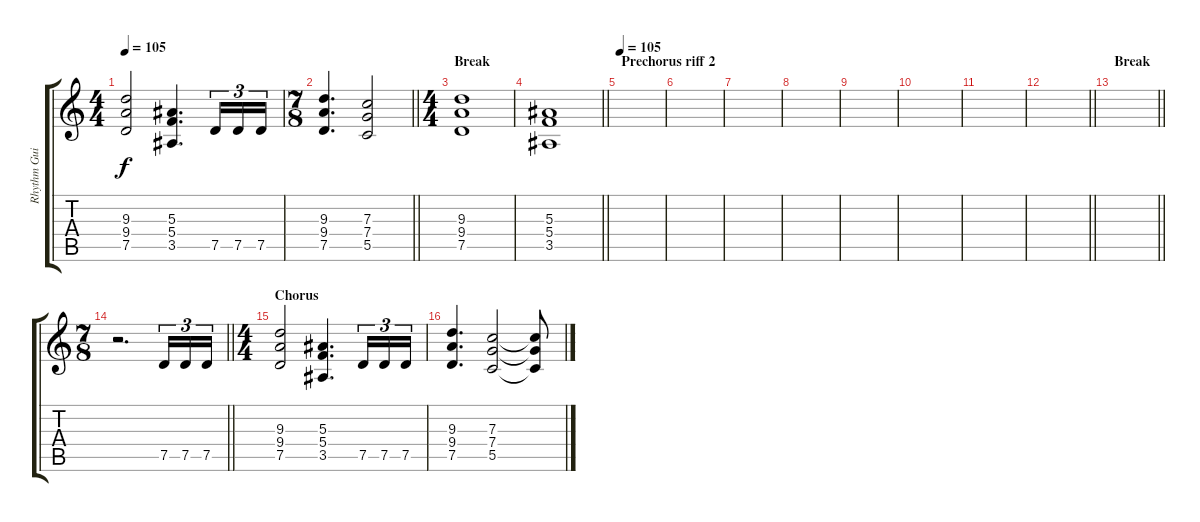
\track ("Rhythm Guitar 2" "Rhythm Gui") {instrument overdrivenguitar}
\staff {score tabs}
\tuning (D4 A3 F3 C3 G2 D2) {hide}
\ts (4 4)
\tempo 105
\clef g2
\ks c
(9.3 9.4 7.5).2{dy f} (5.3 5.4 3.5).4{d} 7.5.16{tu (3 2)} 7.5.16{tu (3 2)} 7.5.16{tu (3 2)} |
\ts (7 8)
\barLineRight lightlight
(9.3 9.4 7.5).4{d} (7.3 7.4 5.5).2 |
\ts (4 4)
\section ("" "Break")
(9.3 9.4 7.5).1 |
\barLineRight lightlight
(5.3 5.4 3.5).1 |
\section ("" "Prechorus riff 2")
\tempo 105
|
|
|
|
|
|
|
\barLineRight lightlight
|
\section ("" "Break")
\barLineRight lightlight
|
\ts (7 8)
\barLineRight lightlight
r.2{d} 7.5.16{tu (3 2)} 7.5.16{tu (3 2)} 7.5.16{tu (3 2)} |
\ts (4 4)
\section ("" "Chorus")
(9.3 9.4 7.5).2 (5.3 5.4 3.5).4{d} 7.5.16{tu (3 2)} 7.5.16{tu (3 2)} 7.5.16{tu (3 2)} |
(9.3 9.4 7.5).4{d} (7.3 7.4 5.5).2 (7.3{t} 7.4{t} 5.5{t}).8
